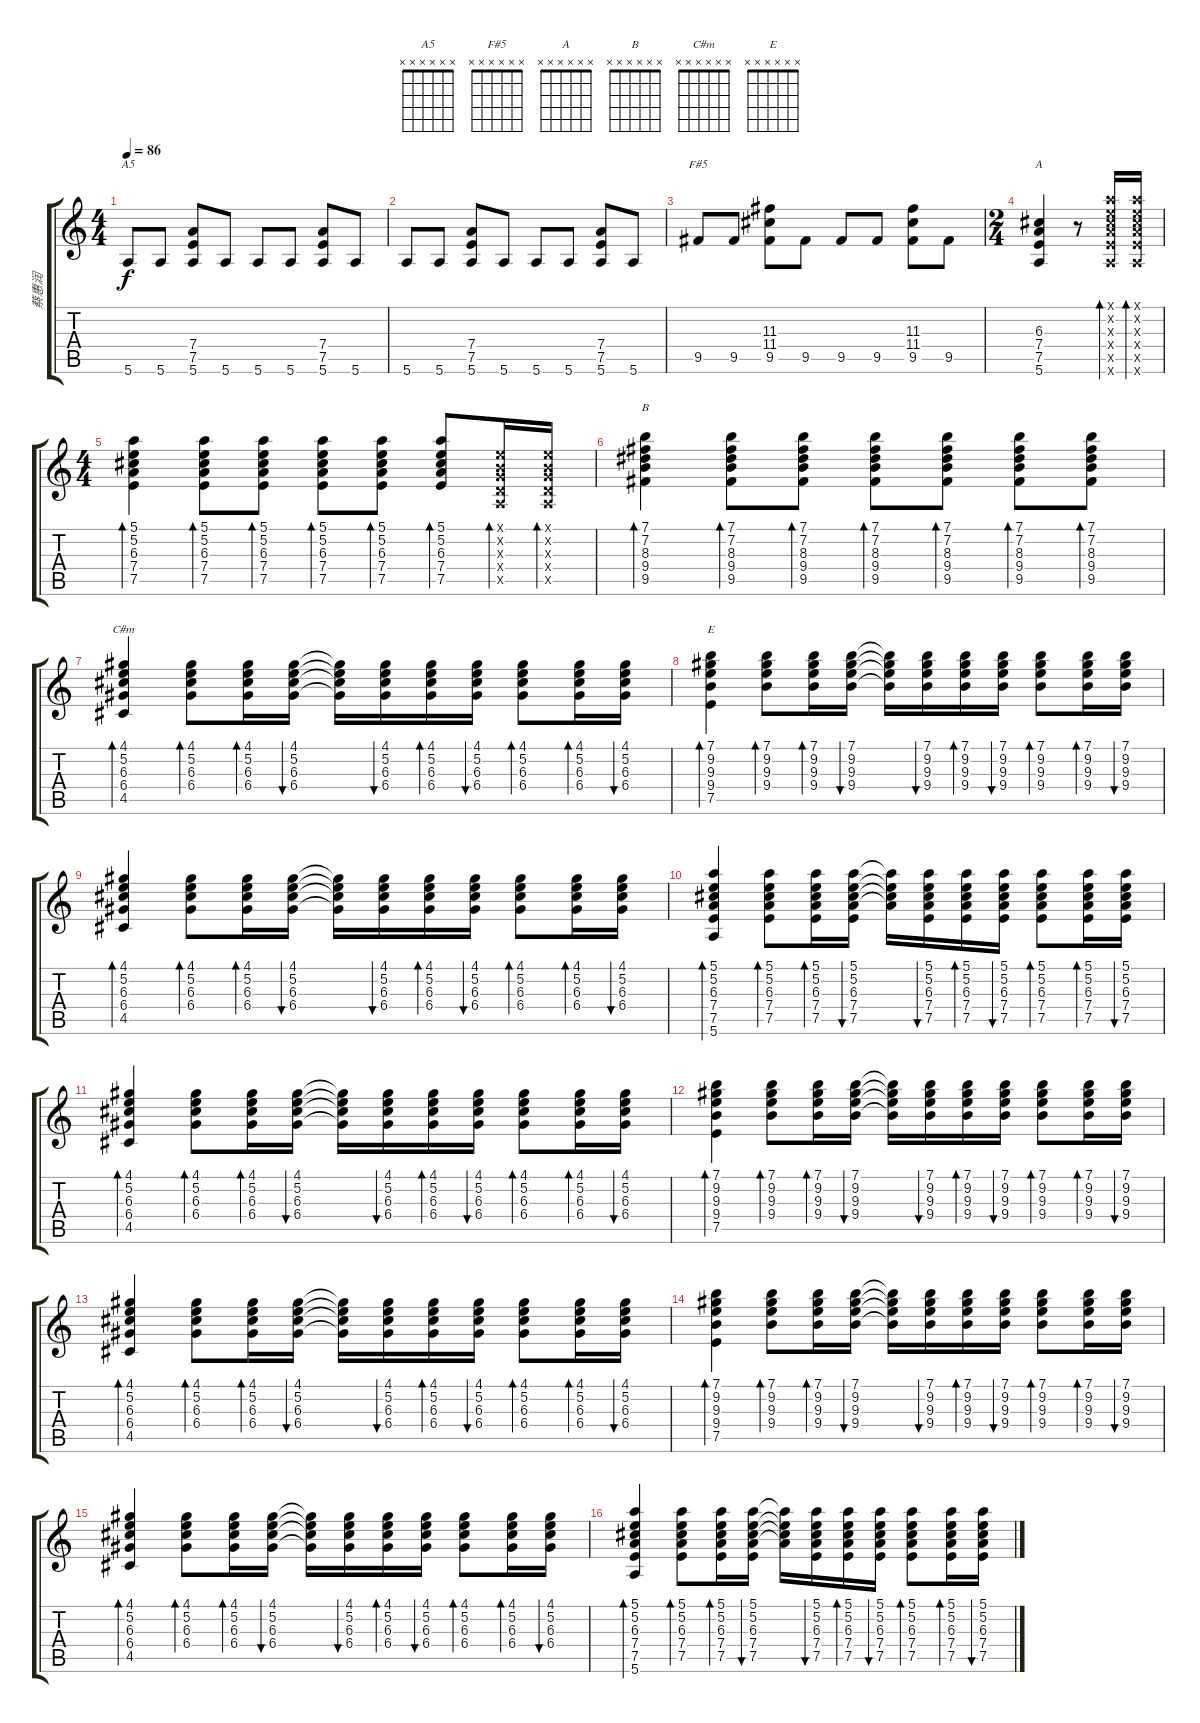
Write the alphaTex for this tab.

\track ("蔡惠润" "蔡惠润") {instrument distortionguitar}
\staff {score tabs}
\tuning (E4 B3 G3 D3 A2 E2) {hide}
\chord ("A5" x x x x x x)
\chord ("F#5" x x x x x x)
\chord ("A" x x x x x x)
\chord ("B" x x x x x x)
\chord ("C#m" x x x x x x)
\chord ("E" x x x x x x)
\ts (4 4)
\tempo 86
\clef g2
\ks c
5.6.8{ch "A5" dy f} 5.6.8 (7.4 7.5 5.6).8 5.6.8 5.6.8 5.6.8 (7.4 7.5 5.6).8 5.6.8 |
5.6.8 5.6.8 (7.4 7.5 5.6).8 5.6.8 5.6.8 5.6.8 (7.4 7.5 5.6).8 5.6.8 |
9.5.8{ch "F#5"} 9.5.8 (11.3 11.4 9.5).8 9.5.8 9.5.8 9.5.8 (11.3 11.4 9.5).8 9.5.8 |
\ts (2 4)
(6.3 7.4 7.5 5.6).4{ch "A"} r.8 (5.1{x} 5.2{x} 6.3{x} 7.4{x} 7.5{x} 5.6{x}).16{bd 30 instrument overdrivenguitar} (5.1{x} 5.2{x} 6.3{x} 7.4{x} 7.5{x} 5.6{x}).16{bd 30} |
\ts (4 4)
(5.1 5.2 6.3 7.4 7.5).4{bd 30 volume 8 instrument overdrivenguitar} (5.1 5.2 6.3 7.4 7.5).8{bd 30} (5.1 5.2 6.3 7.4 7.5).8{bd 30} (5.1 5.2 6.3 7.4 7.5).8{bd 30} (5.1 5.2 6.3 7.4 7.5).8{bd 30} (5.1 5.2 6.3 7.4 7.5).8{bd 30} (0.1{x} 0.2{x} 0.3{x} 0.4{x} 0.5{x}).16{bd 30} (0.1{x} 0.2{x} 0.3{x} 0.4{x} 0.5{x}).16{bd 30} |
(7.1 7.2 8.3 9.4 9.5).4{bd 30 ch "B"} (7.1 7.2 8.3 9.4 9.5).8{bd 30} (7.1 7.2 8.3 9.4 9.5).8{bd 30} (7.1 7.2 8.3 9.4 9.5).8{bd 30} (7.1 7.2 8.3 9.4 9.5).8{bd 30} (7.1 7.2 8.3 9.4 9.5).8{bd 30} (7.1 7.2 8.3 9.4 9.5).8{bd 30} |
(4.1 5.2 6.3 6.4 4.5).4{bd 30 ch "C#m"} (4.1 5.2 6.3 6.4).8{bd 30} (4.1 5.2 6.3 6.4).16{bd 30} (4.1 5.2 6.3 6.4).16{bu 30} (4.1{t} 5.2{t} 6.3{t} 6.4{t}).16 (4.1 5.2 6.3 6.4).16{bu 30} (4.1 5.2 6.3 6.4).16{bd 30} (4.1 5.2 6.3 6.4).16{bu 30} (4.1 5.2 6.3 6.4).8{bd 30} (4.1 5.2 6.3 6.4).16{bd 30} (4.1 5.2 6.3 6.4).16{bu 30} |
(7.1 9.2 9.3 9.4 7.5).4{bd 30 ch "E"} (7.1 9.2 9.3 9.4).8{bd 30} (7.1 9.2 9.3 9.4).16{bd 30} (7.1 9.2 9.3 9.4).16{bu 30} (7.1{t} 9.2{t} 9.3{t} 9.4{t}).16 (7.1 9.2 9.3 9.4).16{bu 30} (7.1 9.2 9.3 9.4).16{bd 30} (7.1 9.2 9.3 9.4).16{bu 30} (7.1 9.2 9.3 9.4).8{bd 30} (7.1 9.2 9.3 9.4).16{bd 30} (7.1 9.2 9.3 9.4).16{bu 30} |
(4.1 5.2 6.3 6.4 4.5).4{bd 30} (4.1 5.2 6.3 6.4).8{bd 30} (4.1 5.2 6.3 6.4).16{bd 30} (4.1 5.2 6.3 6.4).16{bu 30} (4.1{t} 5.2{t} 6.3{t} 6.4{t}).16 (4.1 5.2 6.3 6.4).16{bu 30} (4.1 5.2 6.3 6.4).16{bd 30} (4.1 5.2 6.3 6.4).16{bu 30} (4.1 5.2 6.3 6.4).8{bd 30} (4.1 5.2 6.3 6.4).16{bd 30} (4.1 5.2 6.3 6.4).16{bu 30} |
(5.1 5.2 6.3 7.4 7.5 5.6).4{bd 30} (5.1 5.2 6.3 7.4 7.5).8{bd 30} (5.1 5.2 6.3 7.4 7.5).16{bd 30} (5.1 5.2 6.3 7.4 7.5).16{bu 30} (5.1{t} 5.2{t} 6.3{t} 7.4{t}).16 (5.1 5.2 6.3 7.4 7.5).16{bu 30} (5.1 5.2 6.3 7.4 7.5).16{bd 30} (5.1 5.2 6.3 7.4 7.5).16{bu 30} (5.1 5.2 6.3 7.4 7.5).8{bd 30} (5.1 5.2 6.3 7.4 7.5).16{bd 30} (5.1 5.2 6.3 7.4 7.5).16{bu 30} |
(4.1 5.2 6.3 6.4 4.5).4{bd 30} (4.1 5.2 6.3 6.4).8{bd 30} (4.1 5.2 6.3 6.4).16{bd 30} (4.1 5.2 6.3 6.4).16{bu 30} (4.1{t} 5.2{t} 6.3{t} 6.4{t}).16 (4.1 5.2 6.3 6.4).16{bu 30} (4.1 5.2 6.3 6.4).16{bd 30} (4.1 5.2 6.3 6.4).16{bu 30} (4.1 5.2 6.3 6.4).8{bd 30} (4.1 5.2 6.3 6.4).16{bd 30} (4.1 5.2 6.3 6.4).16{bu 30} |
(7.1 9.2 9.3 9.4 7.5).4{bd 30} (7.1 9.2 9.3 9.4).8{bd 30} (7.1 9.2 9.3 9.4).16{bd 30} (7.1 9.2 9.3 9.4).16{bu 30} (7.1{t} 9.2{t} 9.3{t} 9.4{t}).16 (7.1 9.2 9.3 9.4).16{bu 30} (7.1 9.2 9.3 9.4).16{bd 30} (7.1 9.2 9.3 9.4).16{bu 30} (7.1 9.2 9.3 9.4).8{bd 30} (7.1 9.2 9.3 9.4).16{bd 30} (7.1 9.2 9.3 9.4).16{bu 30} |
(4.1 5.2 6.3 6.4 4.5).4{bd 30} (4.1 5.2 6.3 6.4).8{bd 30} (4.1 5.2 6.3 6.4).16{bd 30} (4.1 5.2 6.3 6.4).16{bu 30} (4.1{t} 5.2{t} 6.3{t} 6.4{t}).16 (4.1 5.2 6.3 6.4).16{bu 30} (4.1 5.2 6.3 6.4).16{bd 30} (4.1 5.2 6.3 6.4).16{bu 30} (4.1 5.2 6.3 6.4).8{bd 30} (4.1 5.2 6.3 6.4).16{bd 30} (4.1 5.2 6.3 6.4).16{bu 30} |
(7.1 9.2 9.3 9.4 7.5).4{bd 30} (7.1 9.2 9.3 9.4).8{bd 30} (7.1 9.2 9.3 9.4).16{bd 30} (7.1 9.2 9.3 9.4).16{bu 30} (7.1{t} 9.2{t} 9.3{t} 9.4{t}).16 (7.1 9.2 9.3 9.4).16{bu 30} (7.1 9.2 9.3 9.4).16{bd 30} (7.1 9.2 9.3 9.4).16{bu 30} (7.1 9.2 9.3 9.4).8{bd 30} (7.1 9.2 9.3 9.4).16{bd 30} (7.1 9.2 9.3 9.4).16{bu 30} |
(4.1 5.2 6.3 6.4 4.5).4{bd 30} (4.1 5.2 6.3 6.4).8{bd 30} (4.1 5.2 6.3 6.4).16{bd 30} (4.1 5.2 6.3 6.4).16{bu 30} (4.1{t} 5.2{t} 6.3{t} 6.4{t}).16 (4.1 5.2 6.3 6.4).16{bu 30} (4.1 5.2 6.3 6.4).16{bd 30} (4.1 5.2 6.3 6.4).16{bu 30} (4.1 5.2 6.3 6.4).8{bd 30} (4.1 5.2 6.3 6.4).16{bd 30} (4.1 5.2 6.3 6.4).16{bu 30} |
(5.1 5.2 6.3 7.4 7.5 5.6).4{bd 30} (5.1 5.2 6.3 7.4 7.5).8{bd 30} (5.1 5.2 6.3 7.4 7.5).16{bd 30} (5.1 5.2 6.3 7.4 7.5).16{bu 30} (5.1{t} 5.2{t} 6.3{t} 7.4{t}).16 (5.1 5.2 6.3 7.4 7.5).16{bu 30} (5.1 5.2 6.3 7.4 7.5).16{bd 30} (5.1 5.2 6.3 7.4 7.5).16{bu 30} (5.1 5.2 6.3 7.4 7.5).8{bd 30} (5.1 5.2 6.3 7.4 7.5).16{bd 30} (5.1 5.2 6.3 7.4 7.5).16{bu 30}
